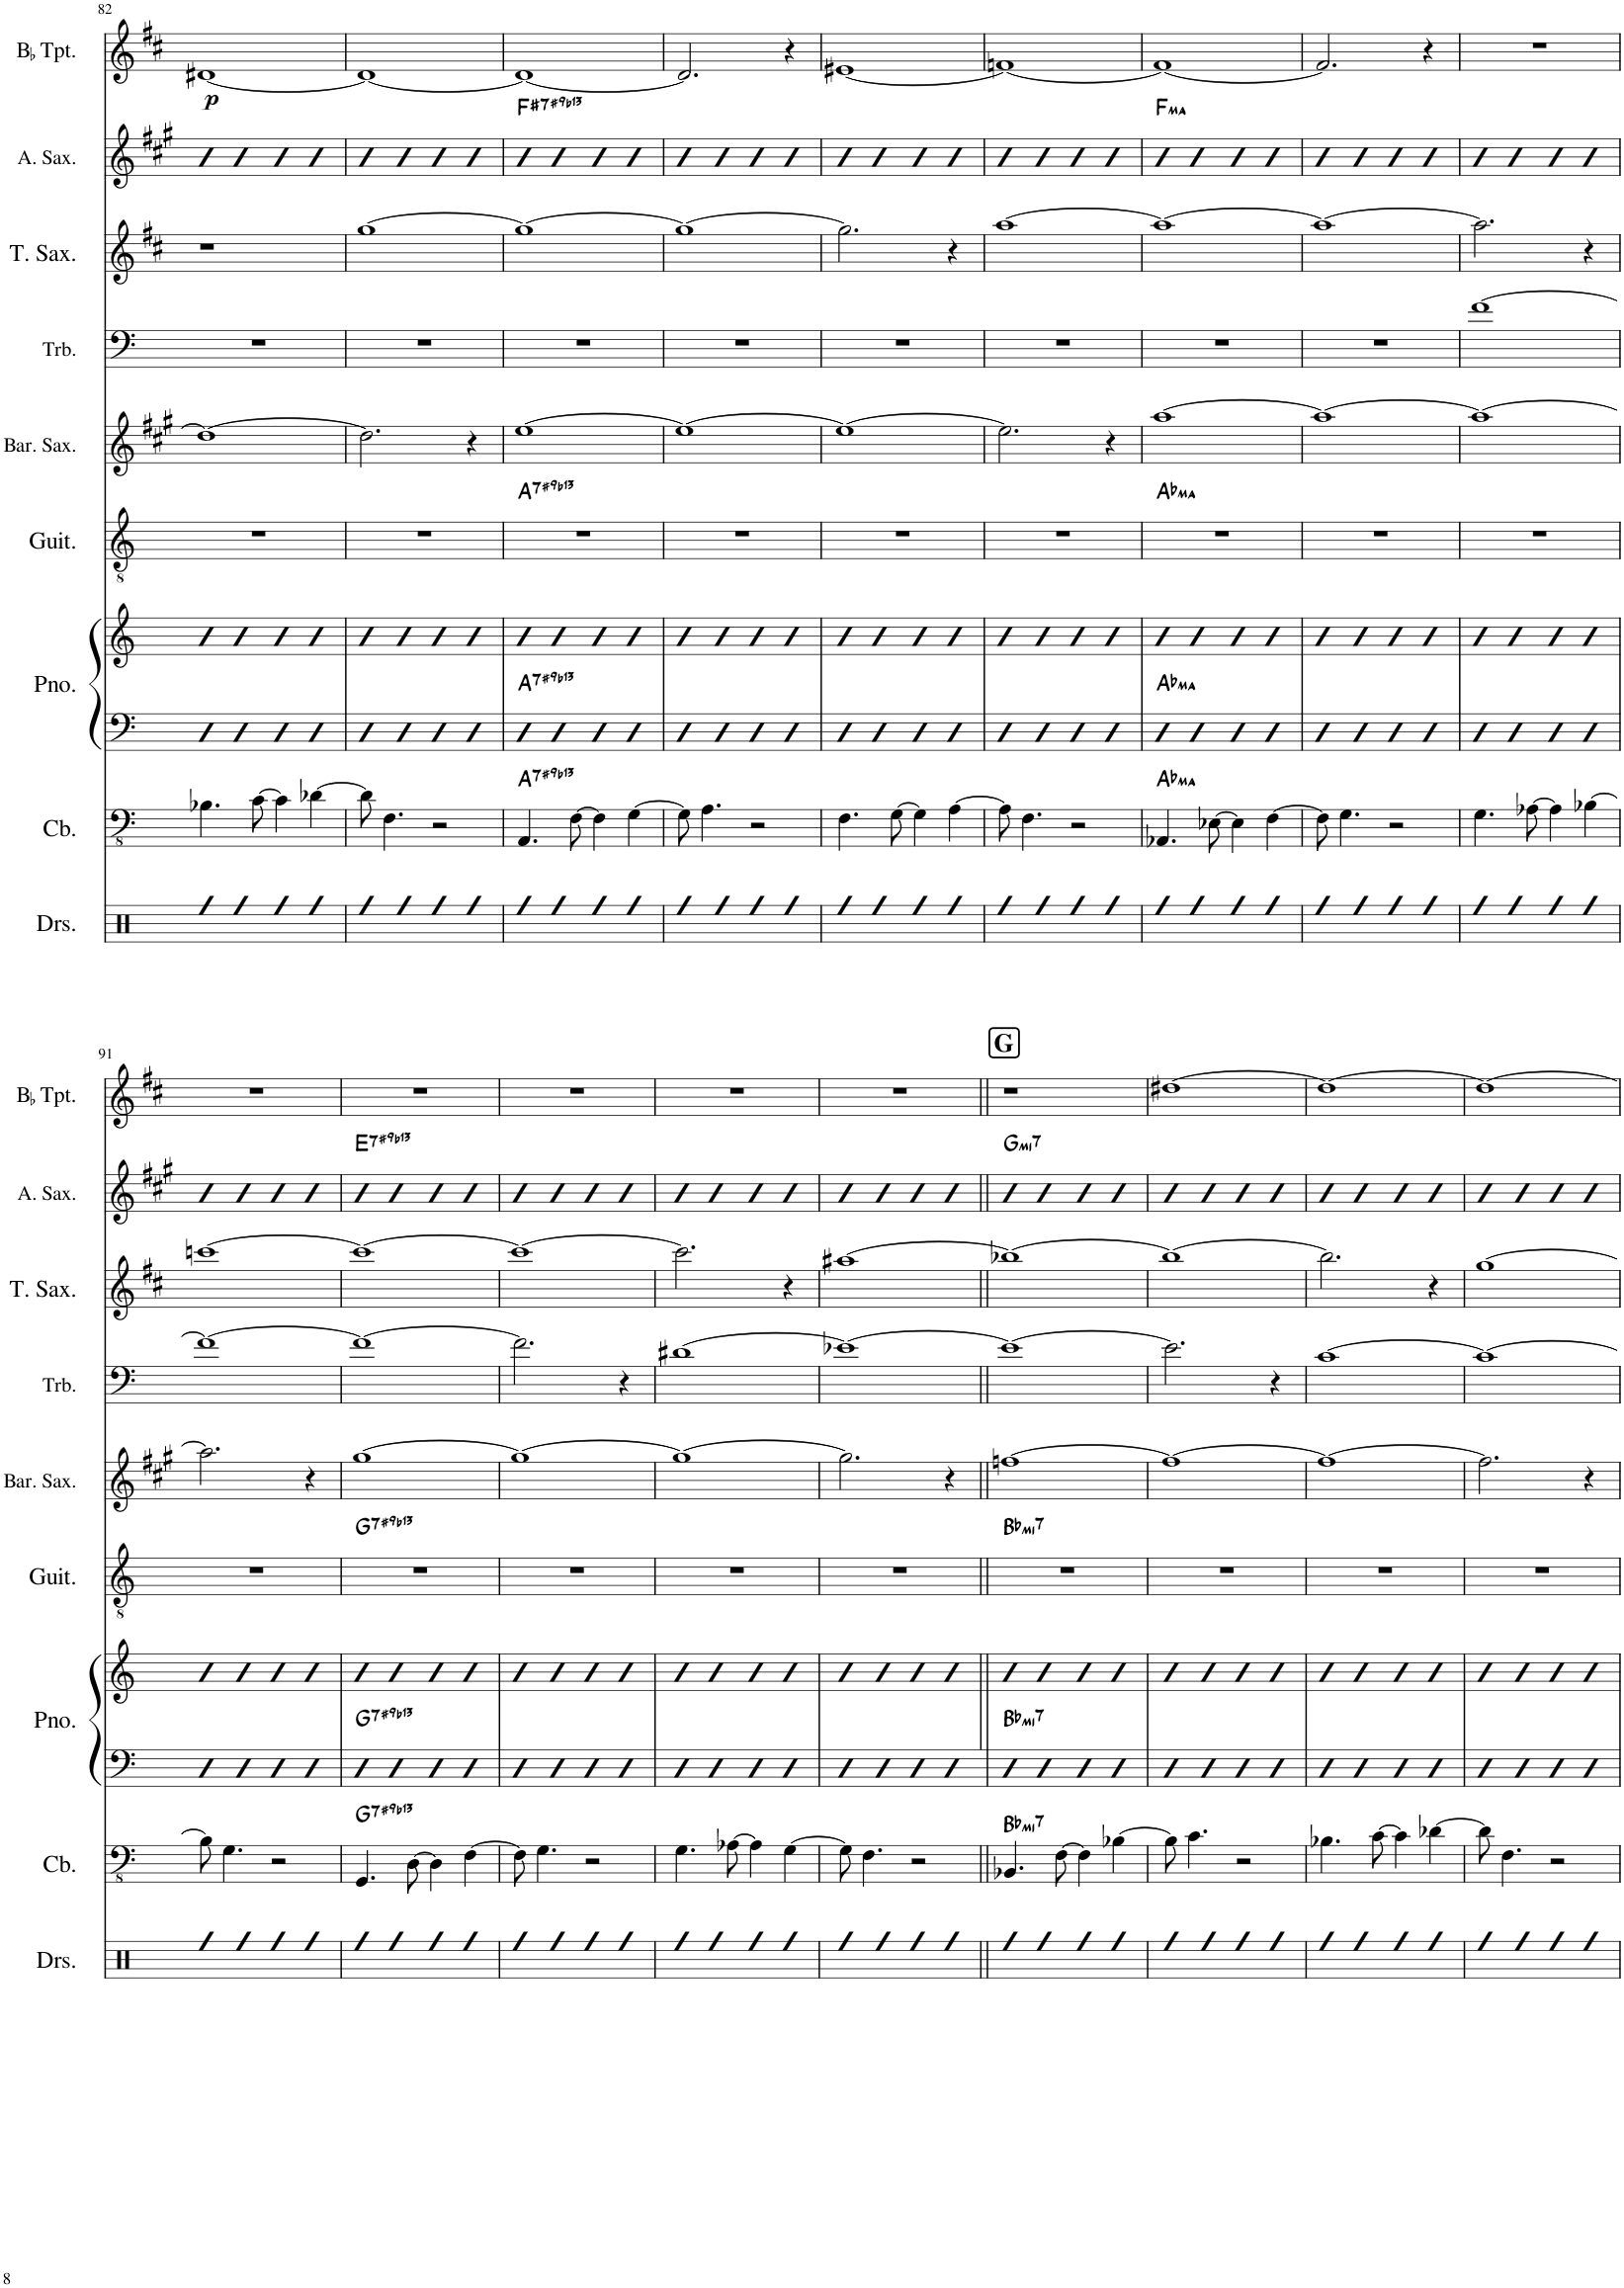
**kern	**kern	**harte	**kern	**kern	**harte	**kern	**harte	**kern	**kern	**kern	**kern	**harte	**kern	**dynam
*part9	*part8	*part8	*part7	*part7	*part7	*part6	*part6	*part5	*part4	*part3	*part2	*part2	*part1	*part1
*staff10	*staff9	*	*staff8	*staff7	*	*staff6	*	*staff5	*staff4	*staff3	*staff2	*	*staff1	*staff1
*I"Drumset	*I"Double Bass	*	*I"Piano	*	*	*I"Guitar	*	*I"Baritone Saxophone	*I"Trombone	*I"Tenor Saxophone	*I"Alto Saxophone	*	*I"BaccidentalFlat Trumpet	*
*I'Drs.	*	*	*I'Pno.	*	*	*I'Guit.	*	*I'Bar. Sax.	*I'Trb.	*I'T. Sax.	*I'A. Sax.	*	*I'BaccidentalFlat Tpt.	*
!!LO:PB:g=z
*clefX	*clefFv4	*	*clefF4	*clefG2	*	*clefGv2	*	*clefG2	*clefF4	*clefG2	*clefG2	*	*clefG2	*
*	*	*	*	*	*	*	*	*Trd12c21	*	*Trd8c14	*Trd5c9	*	*Trd1c2	*
*k[]	*k[]	*	*k[]	*k[]	*	*k[]	*	*k[f#c#g#]	*k[]	*k[f#c#]	*k[f#c#g#]	*	*k[f#c#]	*
*M4/4	*M4/4	*	*M4/4	*M4/4	*	*M4/4	*	*M4/4	*M4/4	*M4/4	*M4/4	*	*M4/4	*
=82	=82	=82	=82	=82	=82	=82	=82	=82	=82	=82	=82	=82	=82	=82
!	!	!	!	!	!	!	!	!	!	!	!	!	!	!LO:DY:b
4Rff	4.BB-X\	.	4D	4b	.	1r	.	1dd_	1r	1r	4b	.	[1d#X	p
4Rff	.	.	4D	4b	.	.	.	.	.	.	4b	.	.	.
.	[8C\	.	.	.	.	.	.	.	.	.	.	.	.	.
4Rff	4C\]	.	4D	4b	.	.	.	.	.	.	4b	.	.	.
4Rff	[4D-X\	.	4D	4b	.	.	.	.	.	.	4b	.	.	.
=83	=83	=83	=83	=83	=83	=83	=83	=83	=83	=83	=83	=83	=83	=83
4Rff	8D-\]	.	4D	4b	.	1r	.	2.dd\]	1r	[1gg	4b	.	1d#_	.
.	4.FF\	.	.	.	.	.	.	.	.	.	.	.	.	.
4Rff	.	.	4D	4b	.	.	.	.	.	.	4b	.	.	.
4Rff	2r	.	4D	4b	.	.	.	.	.	.	4b	.	.	.
4Rff	.	.	4D	4b	.	.	.	4r	.	.	4b	.	.	.
=84	=84	=84	=84	=84	=84	=84	=84	=84	=84	=84	=84	=84	=84	=84
!	!	!LO:H:kt=7	!	!	!LO:H:kt=7	!	!LO:H:kt=7	!	!	!	!	!LO:H:kt=7	!	!
4Rff	4.AAA/	A:7(#9,b13)	4D	4b	A:7(#9,b13)	1r	A:7(#9,b13)	[1ee	1r	1gg_	4b	F#:7(#9,b13)	1d#_	.
4Rff	.	.	4D	4b	.	.	.	.	.	.	4b	.	.	.
.	[8FF\	.	.	.	.	.	.	.	.	.	.	.	.	.
4Rff	4FF\]	.	4D	4b	.	.	.	.	.	.	4b	.	.	.
4Rff	[4GG\	.	4D	4b	.	.	.	.	.	.	4b	.	.	.
=85	=85	=85	=85	=85	=85	=85	=85	=85	=85	=85	=85	=85	=85	=85
4Rff	8GG\]	.	4D	4b	.	1r	.	1ee_	1r	1gg_	4b	.	2.d#/]	.
.	4.AA\	.	.	.	.	.	.	.	.	.	.	.	.	.
4Rff	.	.	4D	4b	.	.	.	.	.	.	4b	.	.	.
4Rff	2r	.	4D	4b	.	.	.	.	.	.	4b	.	.	.
4Rff	.	.	4D	4b	.	.	.	.	.	.	4b	.	4r	.
=86	=86	=86	=86	=86	=86	=86	=86	=86	=86	=86	=86	=86	=86	=86
4Rff	4.FF\	.	4D	4b	.	1r	.	1ee_	1r	2.gg\]	4b	.	[1e#X	.
4Rff	.	.	4D	4b	.	.	.	.	.	.	4b	.	.	.
.	[8GG\	.	.	.	.	.	.	.	.	.	.	.	.	.
4Rff	4GG\]	.	4D	4b	.	.	.	.	.	.	4b	.	.	.
4Rff	[4AA\	.	4D	4b	.	.	.	.	.	4r	4b	.	.	.
=87	=87	=87	=87	=87	=87	=87	=87	=87	=87	=87	=87	=87	=87	=87
4Rff	8AA\]	.	4D	4b	.	1r	.	2.ee\]	1r	[1aa	4b	.	1fn_	.
.	4.FF\	.	.	.	.	.	.	.	.	.	.	.	.	.
4Rff	.	.	4D	4b	.	.	.	.	.	.	4b	.	.	.
4Rff	2r	.	4D	4b	.	.	.	.	.	.	4b	.	.	.
4Rff	.	.	4D	4b	.	.	.	4r	.	.	4b	.	.	.
=88	=88	=88	=88	=88	=88	=88	=88	=88	=88	=88	=88	=88	=88	=88
!	!	!LO:H:kt=ma	!	!	!LO:H:kt=ma	!	!LO:H:kt=ma	!	!	!	!	!LO:H:kt=ma	!	!
4Rff	4.AAA-X/	Ab:maj	4D	4b	Ab:maj	1r	Ab:maj	[1aa	1r	1aa_	4b	F:maj	1f_	.
4Rff	.	.	4D	4b	.	.	.	.	.	.	4b	.	.	.
.	[8EE-X\	.	.	.	.	.	.	.	.	.	.	.	.	.
4Rff	4EE-\]	.	4D	4b	.	.	.	.	.	.	4b	.	.	.
4Rff	[4FF\	.	4D	4b	.	.	.	.	.	.	4b	.	.	.
=89	=89	=89	=89	=89	=89	=89	=89	=89	=89	=89	=89	=89	=89	=89
4Rff	8FF\]	.	4D	4b	.	1r	.	1aa_	1r	1aa_	4b	.	2.f/]	.
.	4.GG\	.	.	.	.	.	.	.	.	.	.	.	.	.
4Rff	.	.	4D	4b	.	.	.	.	.	.	4b	.	.	.
4Rff	2r	.	4D	4b	.	.	.	.	.	.	4b	.	.	.
4Rff	.	.	4D	4b	.	.	.	.	.	.	4b	.	4r	.
=90	=90	=90	=90	=90	=90	=90	=90	=90	=90	=90	=90	=90	=90	=90
4Rff	4.GG\	.	4D	4b	.	1r	.	1aa_	[1f	2.aa\]	4b	.	1r	.
4Rff	.	.	4D	4b	.	.	.	.	.	.	4b	.	.	.
.	[8AA-X\	.	.	.	.	.	.	.	.	.	.	.	.	.
4Rff	4AA-\]	.	4D	4b	.	.	.	.	.	.	4b	.	.	.
4Rff	[4BB-X\	.	4D	4b	.	.	.	.	.	4r	4b	.	.	.
!!LO:LB:g=z
=91	=91	=91	=91	=91	=91	=91	=91	=91	=91	=91	=91	=91	=91	=91
4Rff	8BB-\]	.	4D	4b	.	1r	.	2.aa\]	1f_	[1cccn	4b	.	1r	.
.	4.GG\	.	.	.	.	.	.	.	.	.	.	.	.	.
4Rff	.	.	4D	4b	.	.	.	.	.	.	4b	.	.	.
4Rff	2r	.	4D	4b	.	.	.	.	.	.	4b	.	.	.
4Rff	.	.	4D	4b	.	.	.	4r	.	.	4b	.	.	.
=92	=92	=92	=92	=92	=92	=92	=92	=92	=92	=92	=92	=92	=92	=92
!	!	!LO:H:kt=7	!	!	!LO:H:kt=7	!	!LO:H:kt=7	!	!	!	!	!LO:H:kt=7	!	!
4Rff	4.GGG/	G:7(#9,b13)	4D	4b	G:7(#9,b13)	1r	G:7(#9,b13)	[1gg#	1f_	1ccc_	4b	E:7(#9,b13)	1r	.
4Rff	.	.	4D	4b	.	.	.	.	.	.	4b	.	.	.
.	[8DD\	.	.	.	.	.	.	.	.	.	.	.	.	.
4Rff	4DD\]	.	4D	4b	.	.	.	.	.	.	4b	.	.	.
4Rff	[4FF\	.	4D	4b	.	.	.	.	.	.	4b	.	.	.
=93	=93	=93	=93	=93	=93	=93	=93	=93	=93	=93	=93	=93	=93	=93
4Rff	8FF\]	.	4D	4b	.	1r	.	1gg#_	2.f\]	1ccc_	4b	.	1r	.
.	4.GG\	.	.	.	.	.	.	.	.	.	.	.	.	.
4Rff	.	.	4D	4b	.	.	.	.	.	.	4b	.	.	.
4Rff	2r	.	4D	4b	.	.	.	.	.	.	4b	.	.	.
4Rff	.	.	4D	4b	.	.	.	.	4r	.	4b	.	.	.
=94	=94	=94	=94	=94	=94	=94	=94	=94	=94	=94	=94	=94	=94	=94
4Rff	4.GG\	.	4D	4b	.	1r	.	1gg#_	[1d#X	2.ccc\]	4b	.	1r	.
4Rff	.	.	4D	4b	.	.	.	.	.	.	4b	.	.	.
.	[8AA-X\	.	.	.	.	.	.	.	.	.	.	.	.	.
4Rff	4AA-\]	.	4D	4b	.	.	.	.	.	.	4b	.	.	.
4Rff	[4GG\	.	4D	4b	.	.	.	.	.	4r	4b	.	.	.
=95	=95	=95	=95	=95	=95	=95	=95	=95	=95	=95	=95	=95	=95	=95
4Rff	8GG\]	.	4D	4b	.	1r	.	2.gg#\]	1e-X_	[1aa#X	4b	.	1r	.
.	4.FF\	.	.	.	.	.	.	.	.	.	.	.	.	.
4Rff	.	.	4D	4b	.	.	.	.	.	.	4b	.	.	.
4Rff	2r	.	4D	4b	.	.	.	.	.	.	4b	.	.	.
4Rff	.	.	4D	4b	.	.	.	4r	.	.	4b	.	.	.
=96||	=96||	=96||	=96||	=96||	=96||	=96||	=96||	=96||	=96||	=96||	=96||	=96||	=96||	=96||
!	!	!LO:H:kt=mi7	!	!	!LO:H:kt=mi7	!	!LO:H:kt=mi7	!	!	!	!	!LO:H:kt=mi7	!LO:TX:a:B:t=G	!
4Rff	4.BBB-X/	Bb:min7	4Dn	4b	Bb:min7	1r	Bb:min7	[1ffn	1e-_	1bb-X_	4bn	G:min7	1r	.
4Rff	.	.	4D	4b	.	.	.	.	.	.	4b	.	.	.
.	[8FF\	.	.	.	.	.	.	.	.	.	.	.	.	.
4Rff	4FF\]	.	4D	4b	.	.	.	.	.	.	4b	.	.	.
4Rff	[4BB-X\	.	4D	4b	.	.	.	.	.	.	4b	.	.	.
=97	=97	=97	=97	=97	=97	=97	=97	=97	=97	=97	=97	=97	=97	=97
4Rff	8BB-\]	.	4D	4b	.	1r	.	1ff_	2.e-\]	1bb-_	4b	.	[1dd#X	.
.	4.C\	.	.	.	.	.	.	.	.	.	.	.	.	.
4Rff	.	.	4D	4b	.	.	.	.	.	.	4b	.	.	.
4Rff	2r	.	4D	4b	.	.	.	.	.	.	4b	.	.	.
4Rff	.	.	4D	4b	.	.	.	.	4r	.	4b	.	.	.
=98	=98	=98	=98	=98	=98	=98	=98	=98	=98	=98	=98	=98	=98	=98
4Rff	4.BB-X\	.	4D	4b	.	1r	.	1ff_	[1c	2.bb-\]	4b	.	1dd#_	.
4Rff	.	.	4D	4b	.	.	.	.	.	.	4b	.	.	.
.	[8C\	.	.	.	.	.	.	.	.	.	.	.	.	.
4Rff	4C\]	.	4D	4b	.	.	.	.	.	.	4b	.	.	.
4Rff	[4D-X\	.	4D	4b	.	.	.	.	.	4r	4b	.	.	.
=99	=99	=99	=99	=99	=99	=99	=99	=99	=99	=99	=99	=99	=99	=99
4Rff	8D-\]	.	4D	4b	.	1r	.	2.ff\]	1c_	[1gg	4b	.	1dd#_	.
.	4.FF\	.	.	.	.	.	.	.	.	.	.	.	.	.
4Rff	.	.	4D	4b	.	.	.	.	.	.	4b	.	.	.
4Rff	2r	.	4D	4b	.	.	.	.	.	.	4b	.	.	.
4Rff	.	.	4D	4b	.	.	.	4r	.	.	4b	.	.	.
=	=	=	=	=	=	=	=	=	=	=	=	=	=	=
*-	*-	*-	*-	*-	*-	*-	*-	*-	*-	*-	*-	*-	*-	*-
